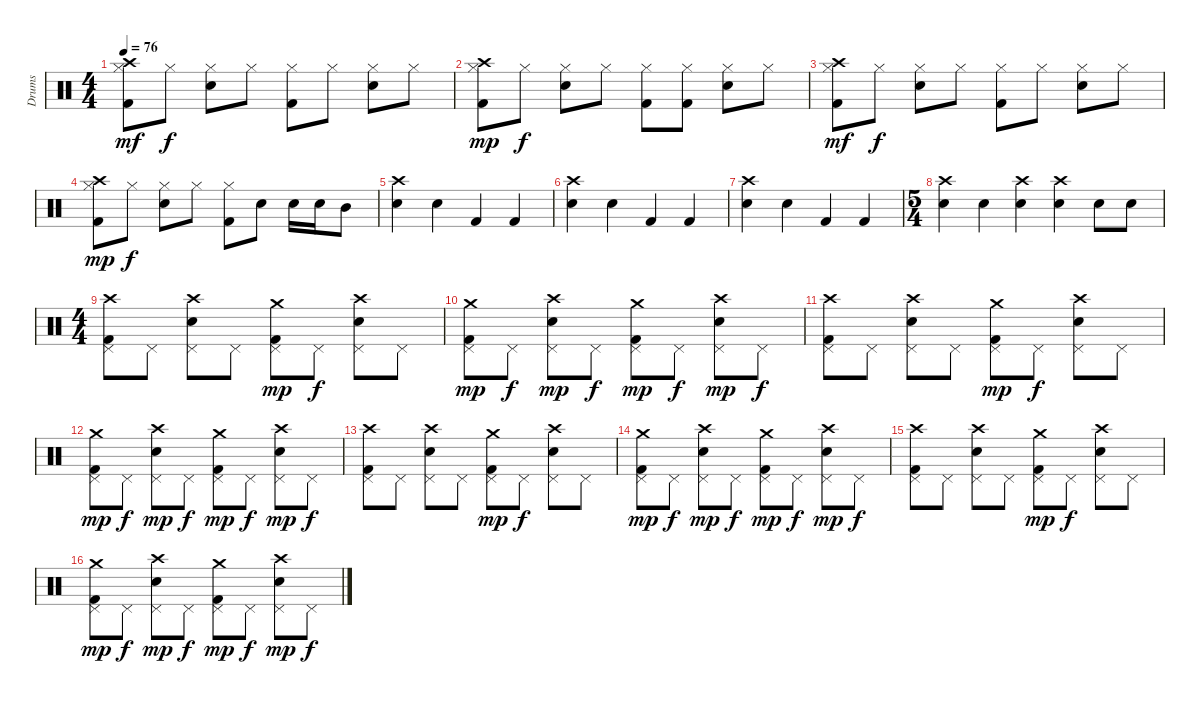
\track ("Drums" "Drums") {instrument percussion}
\staff {score}
\articulation defaults
\ts (4 4)
\tempo 76
\clef neutral
\ks c
("Crash high (hit)" "Hi-Hat (closed)" "Kick (hit) 2").8{dy mf} "Hi-Hat (closed)".8{dy f} ("Hi-Hat (closed)" "Snare (hit) 2").8 "Hi-Hat (closed)".8 ("Hi-Hat (closed)" "Kick (hit) 2").8 "Hi-Hat (closed)".8 ("Hi-Hat (closed)" "Snare (hit) 2").8 "Hi-Hat (closed)".8 |
("Crash high (hit)" "Hi-Hat (closed)" "Kick (hit) 2").8{dy mp} "Hi-Hat (closed)".8{dy f} ("Hi-Hat (closed)" "Snare (hit) 2").8 "Hi-Hat (closed)".8 ("Hi-Hat (closed)" "Kick (hit) 2").8 ("Hi-Hat (closed)" "Kick (hit) 2").8 ("Hi-Hat (closed)" "Snare (hit) 2").8 "Hi-Hat (closed)".8 |
("Crash high (hit)" "Hi-Hat (closed)" "Kick (hit) 2").8{dy mf} "Hi-Hat (closed)".8{dy f} ("Hi-Hat (closed)" "Snare (hit) 2").8 "Hi-Hat (closed)".8 ("Hi-Hat (closed)" "Kick (hit) 2").8 "Hi-Hat (closed)".8 ("Hi-Hat (closed)" "Snare (hit) 2").8 "Hi-Hat (closed)".8 |
("Crash high (hit)" "Hi-Hat (closed)" "Kick (hit) 2").8{dy mp} "Hi-Hat (closed)".8{dy f} ("Hi-Hat (closed)" "Snare (hit) 2").8 "Hi-Hat (closed)".8 ("Hi-Hat (closed)" "Kick (hit) 2").8 "Snare (hit) 2".8 "Snare (hit) 2".16 "Snare (hit) 2".16 "Mid Tom (hit)".8 |
("Crash high (hit)" "Snare (hit) 2").4 "Snare (hit) 2".4 "Kick (hit) 2".4 "Kick (hit) 2".4 |
("Crash high (hit)" "Snare (hit) 2").4 "Snare (hit) 2".4 "Kick (hit) 2".4 "Kick (hit) 2".4 |
("Crash high (hit)" "Snare (hit) 2").4 "Snare (hit) 2".4 "Kick (hit) 2".4 "Kick (hit) 2".4 |
\ts (5 4)
("Crash high (hit)" "Snare (hit) 2").4 "Snare (hit) 2".4 ("Crash high (hit)" "Snare (hit) 2").4 ("Crash high (hit)" "Snare (hit) 2").4 "Snare (hit) 2".8 "Snare (hit) 2".8 |
\ts (4 4)
("Crash high (hit)" "Pedal Hi-Hat (hit)" "Kick (hit) 2").8 "Pedal Hi-Hat (hit)".8 ("Crash high (hit)" "Pedal Hi-Hat (hit)" "Snare (hit) 2").8 "Pedal Hi-Hat (hit)".8 ("Crash medium (hit)" "Pedal Hi-Hat (hit)" "Kick (hit) 2").8{dy mp} "Pedal Hi-Hat (hit)".8{dy f} ("Crash high (hit)" "Pedal Hi-Hat (hit)" "Snare (hit) 2").8 "Pedal Hi-Hat (hit)".8 |
("Crash medium (hit)" "Pedal Hi-Hat (hit)" "Kick (hit) 2").8{dy mp} "Pedal Hi-Hat (hit)".8{dy f} ("Crash high (hit)" "Pedal Hi-Hat (hit)" "Snare (hit) 2").8{dy mp} "Pedal Hi-Hat (hit)".8{dy f} ("Crash medium (hit)" "Pedal Hi-Hat (hit)" "Kick (hit) 2").8{dy mp} "Pedal Hi-Hat (hit)".8{dy f} ("Crash high (hit)" "Pedal Hi-Hat (hit)" "Snare (hit) 2").8{dy mp} "Pedal Hi-Hat (hit)".8{dy f} |
("Crash high (hit)" "Pedal Hi-Hat (hit)" "Kick (hit) 2").8 "Pedal Hi-Hat (hit)".8 ("Crash high (hit)" "Pedal Hi-Hat (hit)" "Snare (hit) 2").8 "Pedal Hi-Hat (hit)".8 ("Crash medium (hit)" "Pedal Hi-Hat (hit)" "Kick (hit) 2").8{dy mp} "Pedal Hi-Hat (hit)".8{dy f} ("Crash high (hit)" "Pedal Hi-Hat (hit)" "Snare (hit) 2").8 "Pedal Hi-Hat (hit)".8 |
("Crash medium (hit)" "Pedal Hi-Hat (hit)" "Kick (hit) 2").8{dy mp} "Pedal Hi-Hat (hit)".8{dy f} ("Crash high (hit)" "Pedal Hi-Hat (hit)" "Snare (hit) 2").8{dy mp} "Pedal Hi-Hat (hit)".8{dy f} ("Crash medium (hit)" "Pedal Hi-Hat (hit)" "Kick (hit) 2").8{dy mp} "Pedal Hi-Hat (hit)".8{dy f} ("Crash high (hit)" "Pedal Hi-Hat (hit)" "Snare (hit) 2").8{dy mp} "Pedal Hi-Hat (hit)".8{dy f} |
("Crash high (hit)" "Pedal Hi-Hat (hit)" "Kick (hit) 2").8 "Pedal Hi-Hat (hit)".8 ("Crash high (hit)" "Pedal Hi-Hat (hit)" "Snare (hit) 2").8 "Pedal Hi-Hat (hit)".8 ("Crash medium (hit)" "Pedal Hi-Hat (hit)" "Kick (hit) 2").8{dy mp} "Pedal Hi-Hat (hit)".8{dy f} ("Crash high (hit)" "Pedal Hi-Hat (hit)" "Snare (hit) 2").8 "Pedal Hi-Hat (hit)".8 |
("Crash medium (hit)" "Pedal Hi-Hat (hit)" "Kick (hit) 2").8{dy mp} "Pedal Hi-Hat (hit)".8{dy f} ("Crash high (hit)" "Pedal Hi-Hat (hit)" "Snare (hit) 2").8{dy mp} "Pedal Hi-Hat (hit)".8{dy f} ("Crash medium (hit)" "Pedal Hi-Hat (hit)" "Kick (hit) 2").8{dy mp} "Pedal Hi-Hat (hit)".8{dy f} ("Crash high (hit)" "Pedal Hi-Hat (hit)" "Snare (hit) 2").8{dy mp} "Pedal Hi-Hat (hit)".8{dy f} |
("Crash high (hit)" "Pedal Hi-Hat (hit)" "Kick (hit) 2").8 "Pedal Hi-Hat (hit)".8 ("Crash high (hit)" "Pedal Hi-Hat (hit)" "Snare (hit) 2").8 "Pedal Hi-Hat (hit)".8 ("Crash medium (hit)" "Pedal Hi-Hat (hit)" "Kick (hit) 2").8{dy mp} "Pedal Hi-Hat (hit)".8{dy f} ("Crash high (hit)" "Pedal Hi-Hat (hit)" "Snare (hit) 2").8 "Pedal Hi-Hat (hit)".8 |
("Crash medium (hit)" "Pedal Hi-Hat (hit)" "Kick (hit) 2").8{dy mp} "Pedal Hi-Hat (hit)".8{dy f} ("Crash high (hit)" "Pedal Hi-Hat (hit)" "Snare (hit) 2").8{dy mp} "Pedal Hi-Hat (hit)".8{dy f} ("Crash medium (hit)" "Pedal Hi-Hat (hit)" "Kick (hit) 2").8{dy mp} "Pedal Hi-Hat (hit)".8{dy f} ("Crash high (hit)" "Pedal Hi-Hat (hit)" "Snare (hit) 2").8{dy mp} "Pedal Hi-Hat (hit)".8{dy f}
